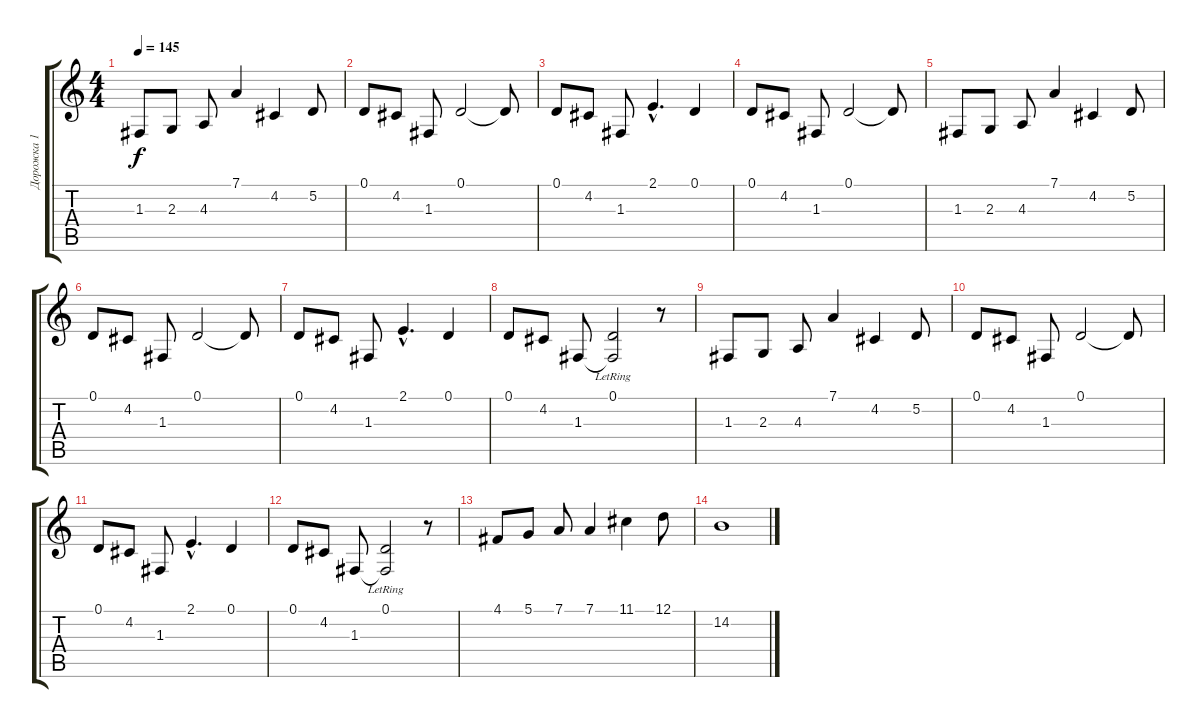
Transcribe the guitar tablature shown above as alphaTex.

\track ("Дорожка 1" "Дорожка 1") {instrument electricgrandpiano}
\staff {score tabs}
\tuning (D4 A3 F3 C3 G2 D2) {hide}
\ts (4 4)
\tempo 145
\clef g2
\ks c
1.3.8{dy f} 2.3.8 4.3.8 7.1.4 4.2.4 5.2.8 |
0.1.8 4.2.8 1.3.8 0.1.2 0.1{t}.8 |
0.1.8 4.2.8 1.3.8 2.1{hac}.4{d} 0.1.4 |
0.1.8 4.2.8 1.3.8 0.1.2 0.1{t}.8 |
1.3.8 2.3.8 4.3.8 7.1.4 4.2.4 5.2.8 |
0.1.8 4.2.8 1.3.8 0.1.2 0.1{t}.8 |
0.1.8 4.2.8 1.3.8 2.1{hac}.4{d} 0.1.4 |
0.1.8 4.2.8 1.3.8 (0.1{lr} 1.3{t}).2 r.8 |
1.3.8 2.3.8 4.3.8 7.1.4 4.2.4 5.2.8 |
0.1.8{volume 10} 4.2.8 1.3.8 0.1.2 0.1{t}.8 |
0.1.8{volume 7} 4.2.8 1.3.8 2.1{hac}.4{d} 0.1.4 |
0.1.8{volume 4} 4.2.8 1.3.8 (0.1{lr} 1.3{t}).2 r.8 |
4.1.8 5.1.8 7.1.8 7.1.4 11.1.4 12.1.8 |
14.2.1
